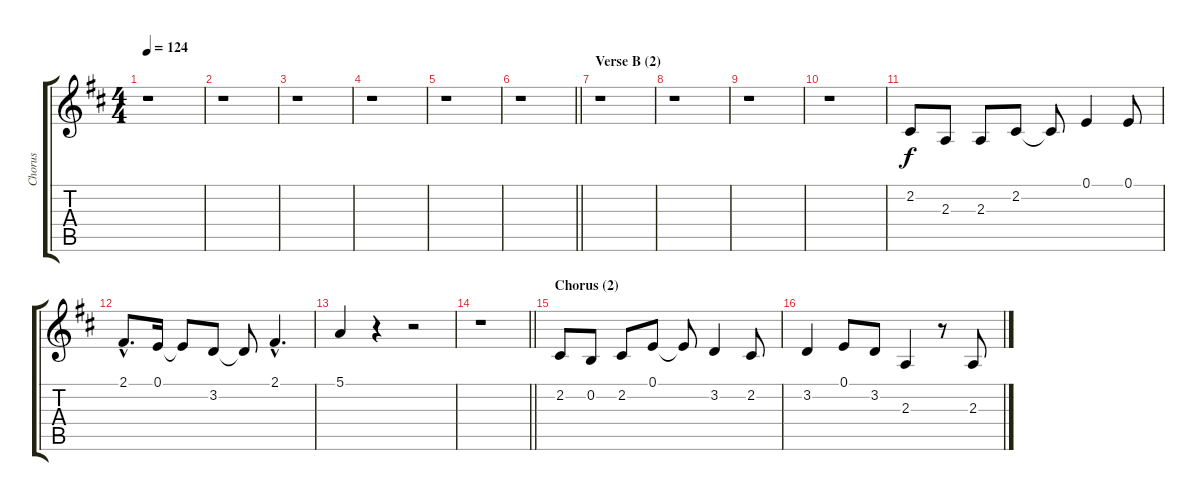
\track ("Chorus" "Chorus") {instrument sopranosax}
\staff {score tabs}
\tuning (E4 B3 G3 D3 A2 E2) {hide}
\ts (4 4)
\tempo 124
\clef g2
\ks d
r.1{dy f} |
r.1 |
r.1 |
r.1 |
r.1 |
\barLineRight lightlight
r.1 |
\section ("" "Verse B (2)")
r.1 |
r.1 |
r.1 |
r.1 |
2.2.8 2.3.8 2.3.8 2.2.8 2.2{t}.8 0.1.4 0.1.8 |
2.1{hac}.8{d} 0.1.16 0.1{t}.8 3.2.8 3.2{t}.8 2.1{hac}.4{d} |
5.1.4 r.4 r.2 |
\barLineRight lightlight
r.1 |
\section ("" "Chorus (2)")
2.2.8 0.2.8 2.2.8 0.1.8 0.1{t}.8 3.2.4 2.2.8 |
3.2.4 0.1.8 3.2.8 2.3.4 r.8 2.3.8
